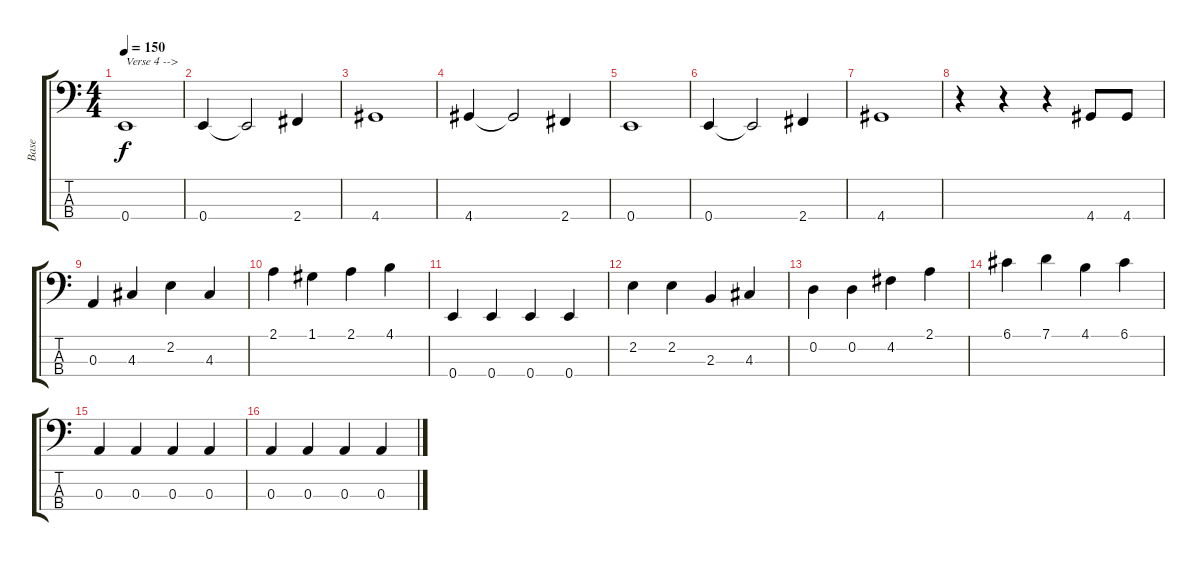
\track ("Base" "Base") {instrument electricbassfinger}
\staff {score tabs}
\tuning (G2 D2 A1 E1) {hide}
\ts (4 4)
\tempo 150
\clef f4
\ks c
0.4.1{txt "Verse 4 -->" dy f} |
0.4.4 0.4{t}.2 2.4.4 |
4.4.1 |
4.4.4 4.4{t}.2 2.4.4 |
0.4.1 |
0.4.4 0.4{t}.2 2.4.4 |
4.4.1 |
r.4 r.4 r.4 4.4.8 4.4.8 |
0.3.4 4.3.4 2.2.4 4.3.4 |
2.1.4 1.1.4 2.1.4 4.1.4 |
0.4.4 0.4.4 0.4.4 0.4.4 |
2.2.4 2.2.4 2.3.4 4.3.4 |
0.2.4 0.2.4 4.2.4 2.1.4 |
6.1.4 7.1.4 4.1.4 6.1.4 |
0.3.4 0.3.4 0.3.4 0.3.4 |
0.3.4 0.3.4 0.3.4 0.3.4
